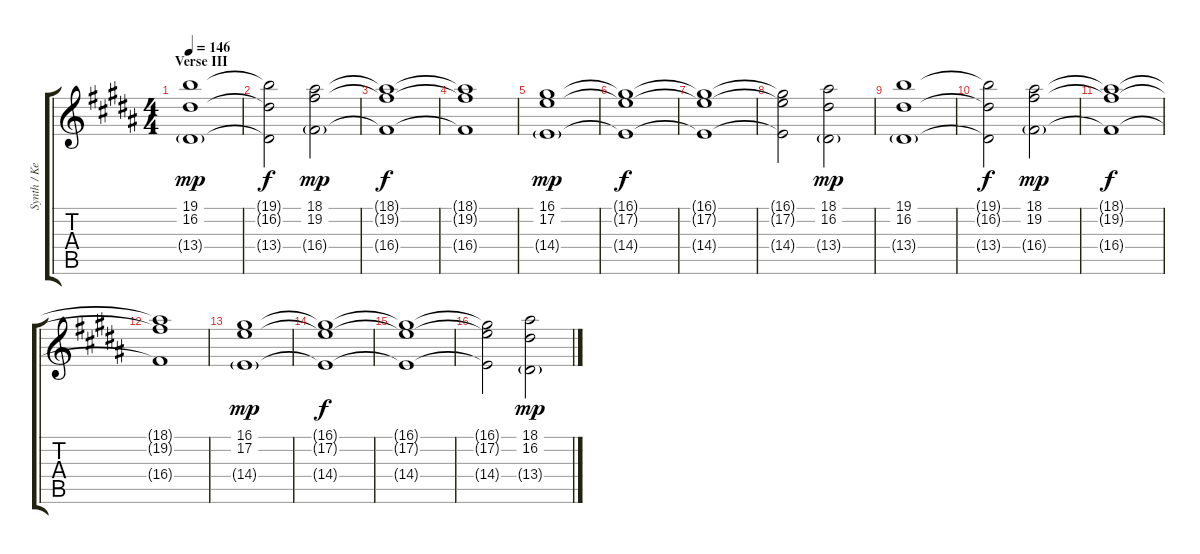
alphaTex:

\track ("Synth / Keyboard I" "Synth / Ke") {instrument rockorgan}
\staff {score tabs}
\tuning (E4 B3 G3 D3 A2 E2) {hide}
\ts (4 4)
\section ("" "Verse III")
\tempo 146
\clef g2
\ks b
(19.1 16.2 13.4{g}).1{dy mp} |
(19.1{t} 16.2{t} 13.4{t}).2{dy f} (18.1 19.2 16.4{g}).2{dy mp} |
(18.1{t} 19.2{t} 16.4{t}).1{dy f} |
(18.1{t} 19.2{t} 16.4{t}).1 |
(16.1 17.2 14.4{g}).1{dy mp} |
(16.1{t} 17.2{t} 14.4{t}).1{dy f} |
(16.1{t} 17.2{t} 14.4{t}).1 |
(16.1{t} 17.2{t} 14.4{t}).2 (18.1 16.2 13.4{g}).2{dy mp} |
(19.1 16.2 13.4{g}).1 |
(19.1{t} 16.2{t} 13.4{t}).2{dy f} (18.1 19.2 16.4{g}).2{dy mp} |
(18.1{t} 19.2{t} 16.4{t}).1{dy f} |
(18.1{t} 19.2{t} 16.4{t}).1 |
(16.1 17.2 14.4{g}).1{dy mp} |
(16.1{t} 17.2{t} 14.4{t}).1{dy f} |
(16.1{t} 17.2{t} 14.4{t}).1 |
(16.1{t} 17.2{t} 14.4{t}).2 (18.1 16.2 13.4{g}).2{dy mp}
